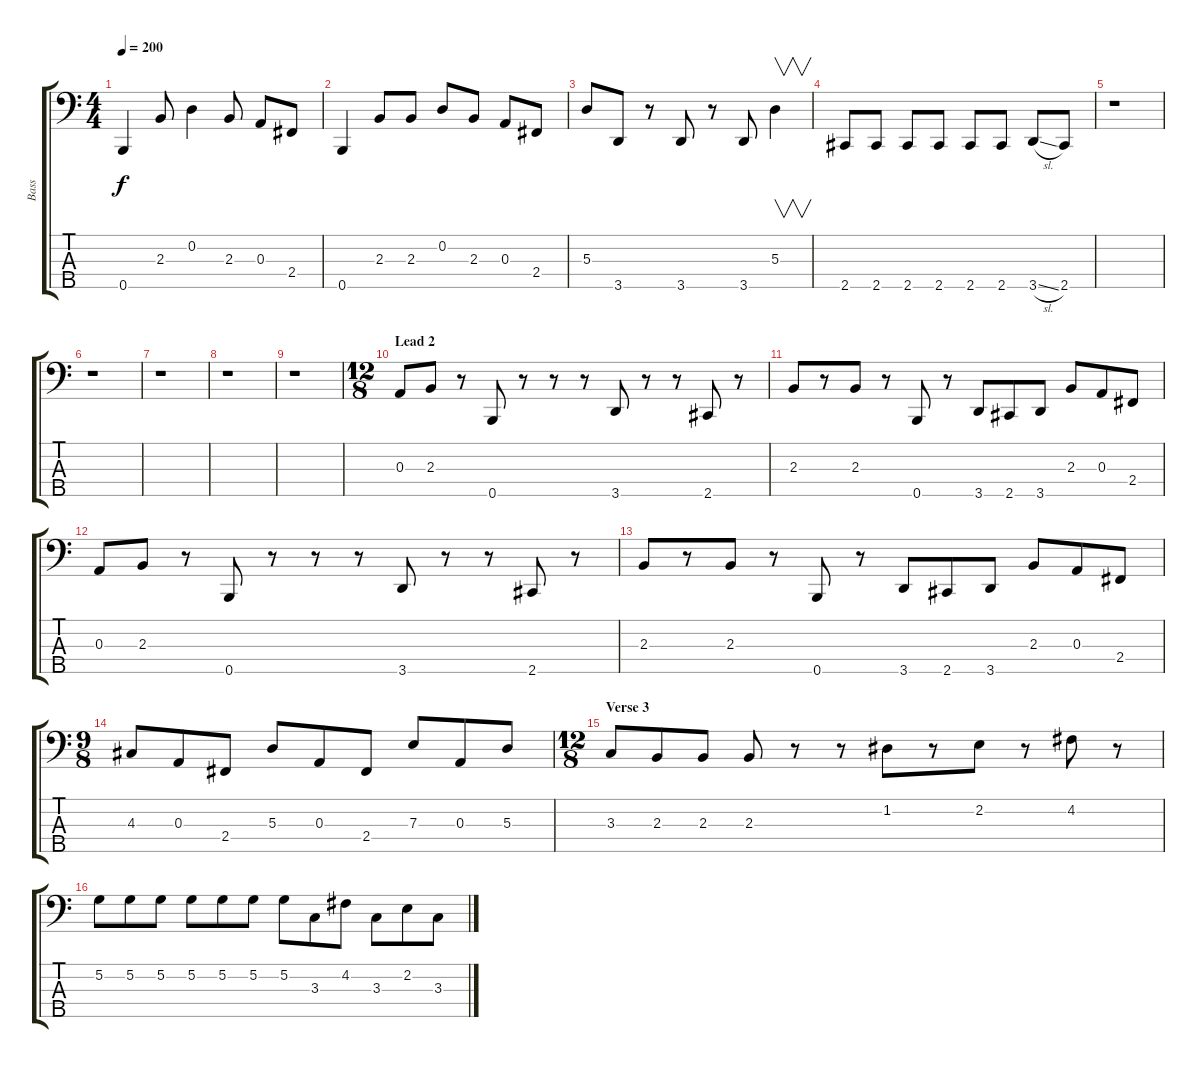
\track ("Bass" "Bass") {instrument electricbasspick}
\staff {score tabs}
\tuning (G2 D2 A1 E1 B0) {hide}
\ts (4 4)
\tempo 200
\clef f4
\ks c
0.5.4{dy f} 2.3.8 0.2.4 2.3.8 0.3.8 2.4.8 |
0.5.4 2.3.8 2.3.8 0.2.8 2.3.8 0.3.8 2.4.8 |
5.3.8 3.5.8 r.8 3.5.8 r.8 3.5.8 5.3.4{v} |
2.5.8 2.5.8 2.5.8 2.5.8 2.5.8 2.5.8 3.5{sl}.8 2.5.8 |
r.1 |
r.1 |
r.1 |
r.1 |
r.1 |
\ts (12 8)
\section ("" "Lead 2")
0.3.8 2.3.8 r.8 0.5.8 r.8 r.8 r.8 3.5.8 r.8 r.8 2.5.8 r.8 |
2.3.8 r.8 2.3.8 r.8 0.5.8 r.8 3.5.8 2.5.8 3.5.8 2.3.8 0.3.8 2.4.8 |
0.3.8 2.3.8 r.8 0.5.8 r.8 r.8 r.8 3.5.8 r.8 r.8 2.5.8 r.8 |
2.3.8 r.8 2.3.8 r.8 0.5.8 r.8 3.5.8 2.5.8 3.5.8 2.3.8 0.3.8 2.4.8 |
\ts (9 8)
4.3.8 0.3.8 2.4.8 5.3.8 0.3.8 2.4.8 7.3.8 0.3.8 5.3.8 |
\ts (12 8)
\section ("" "Verse 3")
3.3.8 2.3.8 2.3.8 2.3.8 r.8 r.8 1.2.8 r.8 2.2.8 r.8 4.2.8 r.8 |
5.2.8 5.2.8 5.2.8 5.2.8 5.2.8 5.2.8 5.2.8 3.3.8 4.2.8 3.3.8 2.2.8 3.3.8
